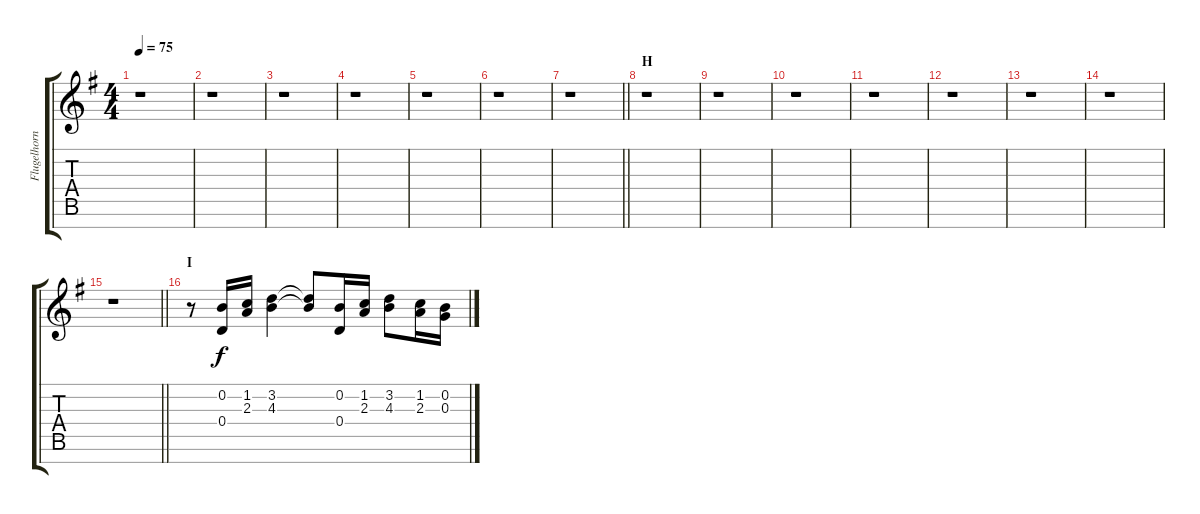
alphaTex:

\track ("Flugelhorn" "Flugelhorn") {instrument frenchhorn}
\staff {score tabs}
\tuning (E5 B4 G4 D4 A3 E3 B2) {hide}
\ts (4 4)
\tempo 75
\clef g2
\ks g
r.1{dy f} |
r.1 |
r.1 |
r.1 |
r.1 |
r.1 |
\barLineRight lightlight
r.1 |
\section ("" "H")
r.1 |
r.1 |
r.1 |
r.1 |
r.1 |
r.1 |
r.1 |
\barLineRight lightlight
r.1 |
\section ("" "I")
r.8 (0.2 0.4).16 (1.2 2.3).16 (3.2 4.3).4 (3.2{t} 4.3{t}).8 (0.2 0.4).16 (1.2 2.3).16 (3.2 4.3).8 (1.2 2.3).16 (0.2 0.3).16
